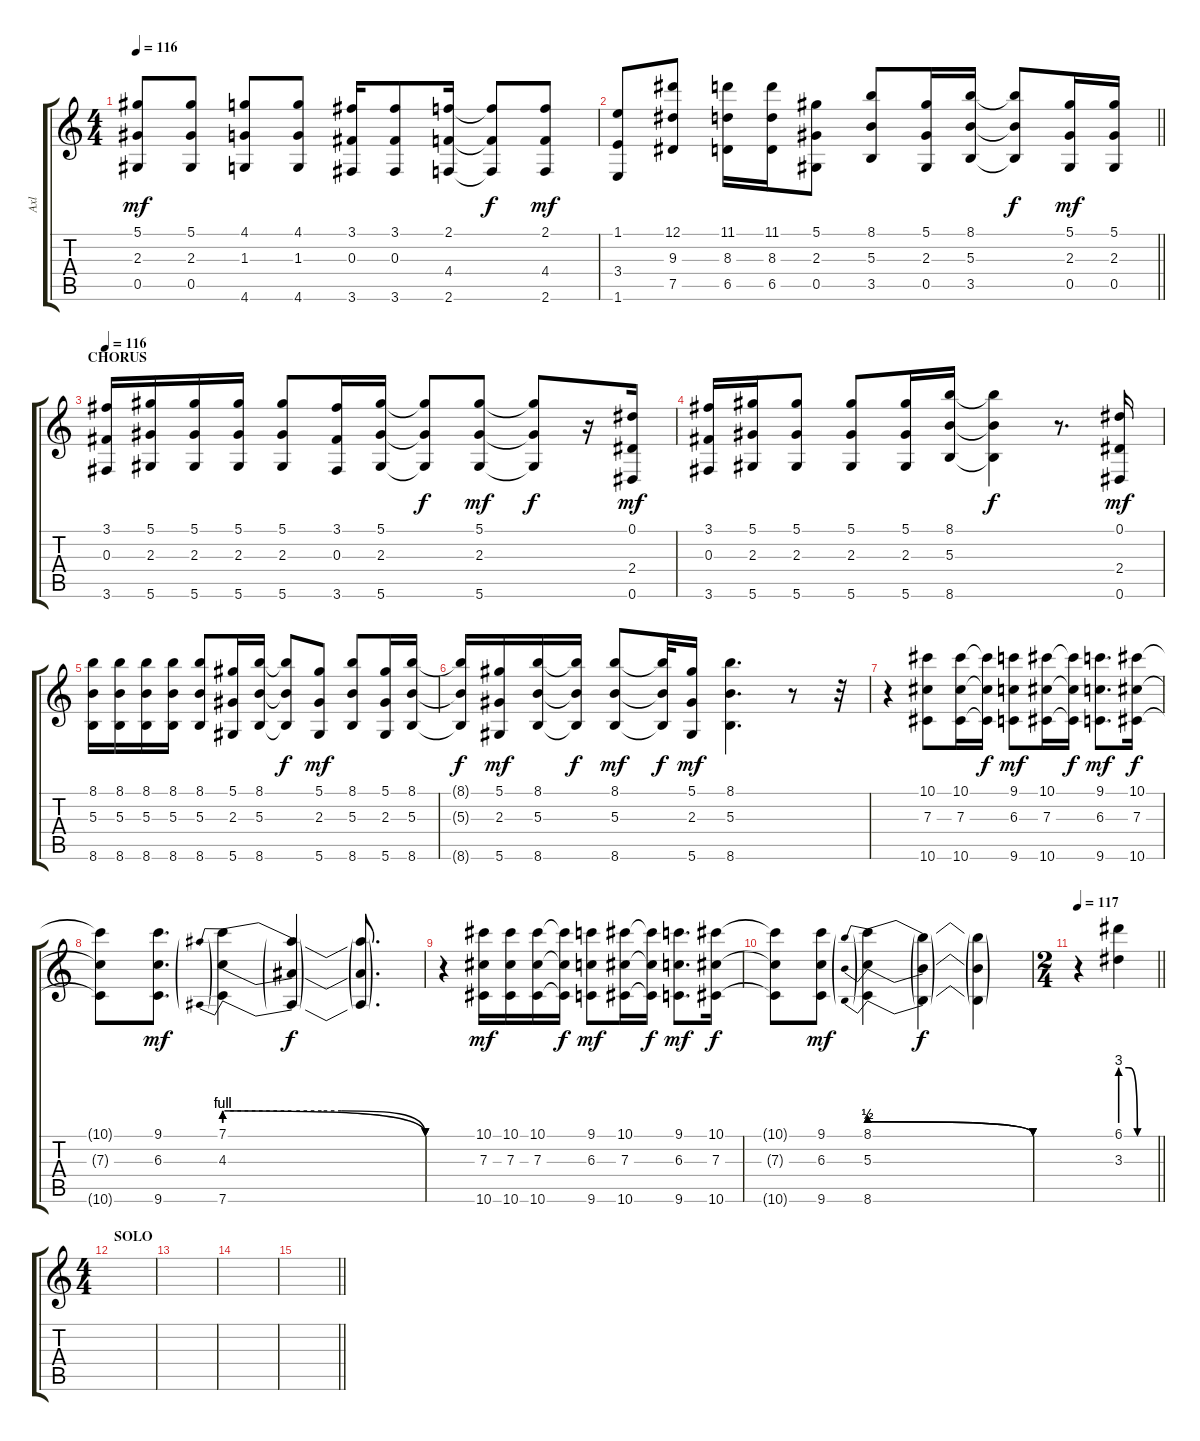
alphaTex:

\track ("Axl" "Axl") {instrument overdrivenguitar}
\staff {score tabs}
\tuning (Eb4 Bb3 Gb3 Db3 Ab2 Eb2) {hide}
\ts (4 4)
\tempo 116
\clef g2
\ks c
(5.1 2.3 0.5).8{dy mf} (5.1 2.3 0.5).8 (4.1 1.3 4.6).8 (4.1 1.3 4.6).8 (3.1 0.3 3.6).16 (3.1 0.3 3.6).8 (2.1 4.4 2.6).16 (2.1{t} 4.4{t} 2.6{t}).8{dy f} (2.1 4.4 2.6).8{dy mf} |
\barLineRight lightlight
(1.1 3.4 1.6).8 (12.1 9.3 7.5).8 (11.1 8.3 6.5).16 (11.1 8.3 6.5).16 (5.1 2.3 0.5).8 (8.1 5.3 3.5).8 (5.1 2.3 0.5).16 (8.1 5.3 3.5).16 (8.1{t} 5.3{t} 3.5{t}).8{dy f} (5.1 2.3 0.5).16{dy mf} (5.1 2.3 0.5).16 |
\section ("" "CHORUS")
\tempo 116
(3.1 0.3 3.6).16 (5.1 2.3 5.6).16 (5.1 2.3 5.6).16 (5.1 2.3 5.6).16 (5.1 2.3 5.6).8 (3.1 0.3 3.6).16 (5.1 2.3 5.6).16 (5.1{t} 2.3{t} 5.6{t}).8{dy f} (5.1 2.3 5.6).8{dy mf} (5.1{t} 2.3{t} 5.6{t}).8{dy f} r.16 (0.1 2.4 0.6).16{dy mf} |
(3.1 0.3 3.6).16 (5.1 2.3 5.6).16 (5.1 2.3 5.6).8 (5.1 2.3 5.6).8 (5.1 2.3 5.6).16 (8.1 5.3 8.6).16 (8.1{t} 5.3{t} 8.6{t}).4{dy f} r.8{d} (0.1 2.4 0.6).16{dy mf} |
(8.1 5.3 8.6).16 (8.1 5.3 8.6).16 (8.1 5.3 8.6).16 (8.1 5.3 8.6).16 (8.1 5.3 8.6).8 (5.1 2.3 5.6).16 (8.1 5.3 8.6).16 (8.1{t} 5.3{t} 8.6{t}).8{dy f} (5.1 2.3 5.6).8{dy mf} (8.1 5.3 8.6).8 (5.1 2.3 5.6).16 (8.1 5.3 8.6).16 |
(8.1{t} 5.3{t} 8.6{t}).16{dy f} (5.1 2.3 5.6).16{dy mf} (8.1 5.3 8.6).16 (8.1{t} 5.3{t} 8.6{t}).16{dy f} (8.1 5.3 8.6).8{dy mf} (8.1{t} 5.3{t} 8.6{t}).32{dy f} (5.1 2.3 5.6).16{dy mf} (8.1 5.3 8.6).4{d} r.8 r.32 |
r.4 (10.1 7.3 10.6).8 (10.1 7.3 10.6).16 (10.1{t} 7.3{t} 10.6{t}).16{dy f} (9.1 6.3 9.6).8{dy mf} (10.1 7.3 10.6).16 (10.1{t} 7.3{t} 10.6{t}).16{dy f} (9.1 6.3 9.6).8{d dy mf} (10.1 7.3 10.6).16{dy f} |
(10.1{t} 7.3{t} 10.6{t}).8 (9.1 6.3 9.6).8{d dy mf} (7.1{be (prebendrelease 0 4 60 0)} 4.3{be (custom 0 4 20 4 29 4 35 4 60 0)} 7.6{be (prebendrelease 0 4 60 0)}).4 (7.1{t} 4.3{t} 7.6{t}).4{dy f} (7.1{t} 4.3{t} 7.6{t}).8{d} |
r.4 (10.1 7.3 10.6).16{dy mf} (10.1 7.3 10.6).16 (10.1 7.3 10.6).16 (10.1{t} 7.3{t} 10.6{t}).16{dy f} (9.1 6.3 9.6).8{dy mf} (10.1 7.3 10.6).16 (10.1{t} 7.3{t} 10.6{t}).16{dy f} (9.1 6.3 9.6).8{d dy mf} (10.1 7.3 10.6).16{dy f} |
(10.1{t} 7.3{t} 10.6{t}).8 (9.1 6.3 9.6).8{dy mf} (8.1{be (prebendrelease 0 2 60 0)} 5.3{be (prebendrelease 0 2 60 0)} 8.6{be (prebendrelease 0 2 60 0)}).4 (8.1{t} 5.3{t} 8.6{t}).4{dy f} (8.1{t} 5.3{t} 8.6{t}).4 |
\ts (2 4)
\tempo 117
\barLineRight lightlight
r.4 (6.1{be (custom 0 12 15 12 30 0 60 0)} 3.3{be (custom 0 12 15 12 30 0 60 0)}).4 |
\ts (4 4)
\section ("" "SOLO")
|
|
|
\barLineRight lightlight
